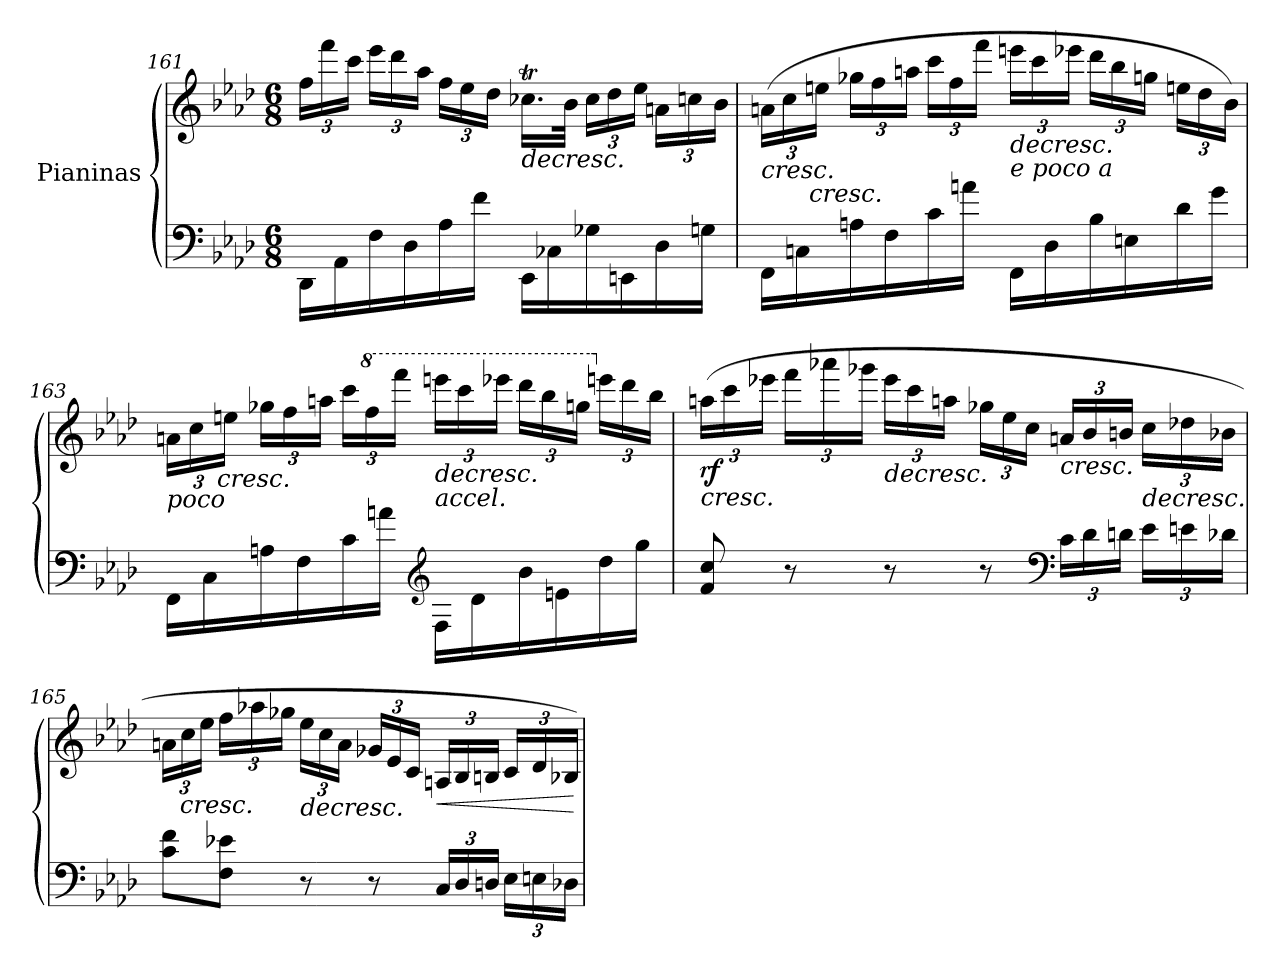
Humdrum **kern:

**kern	**kern	**dynam
*part1	*part1	*part1
*staff2	*staff1	*staff1/2
*I"Pianinas	*	*
!!LO:PB:g=z
*clefF4	*clefG2	*
*k[b-e-a-d-]	*k[b-e-a-d-]	*
*M6/8	*M6/8	*
*	*Xbrackettup	*
=161	=161	=161
16DD-\LL	24ff\LL	.
.	24fff\	.
16AA-\	.	.
.	24ccc\JJ	.
16F\	24eee-\LL	.
.	24ddd-\	.
16D-\	.	.
.	24aa-\JJ	.
16A-\	24ff\LL	.
.	24ee-\	.
16f\JJ	.	.
.	24dd-\JJ	.
!	!	!LO:HP:b
16EE-\LL	16.cc-XT\LL	>
16C-X\	.	.
.	32b-\JJk	.
16G-X\	24cc-\LL	.
.	24dd-\	.
16EEn\	.	.
.	24ee-\JJ	.
16D-\	24an\LL	.
.	24ccn\	.
16Gn\JJ	.	.
.	24b-\JJ	.
=162	=162	=162
!	!LO:TX:b:i:t=cresc.	!
16FF\LL	(>24an\LL	.
.	24cc\	.
16Cn\	.	.
!	!	!LO:HP:b
.	24een\JJ	<
16An\	24gg-X\LL	.
.	24ff\	.
16F\	.	.
.	24aan\JJ	.
16c\	24ccc\LL	.
.	24ff\	.
16an\JJ	.	.
.	24fff\JJ	.
!	!LO:TX:b:i:t=e      poco      a	!
!	!	!LO:HP:n=1:b
16FF\LL	24eeen\LL	] >
.	24ccc\	.
16D-\	.	.
.	24eee-X\JJ	.
16B-\	24ddd-\LL	.
.	24bb-\	.
16En\	.	.
.	24ggn\JJ	[
16d-\	24een\LL	.
.	24dd-\	.
16g\JJ	.	.
.	24b-\JJ)	.
!!LO:LB:g=z
=163	=163	=163
!	!LO:TX:b:i:t=poco	!
16FF\LL	24an\LL	.
.	24cc\	.
16C\	.	.
!	!	!LO:HP:b
.	24een\JJ	<
16An\	24gg-X\LL	.
.	24ff\	.
16F\	.	.
.	24aan\JJ	.
16c\	24ccc\LL	.
*	*8va	*
.	24fff\	.
16an\JJ	.	.
.	24ffff\JJ	.
*clefG2	*	*
!	!LO:TX:b:i:t=accel.	!
!	!	!LO:HP:n=1:b
16F\LL	24eeeen\LL	] >
.	24cccc\	.
16d-\	.	.
.	24eeee-X\JJ	.
16b-\	24dddd-\LL	.
.	24bbb-\	.
16en\	.	.
.	24ggg\JJ	.
*	*X8va	*
16dd-\	24eeen\LL	[
.	24ddd-\	.
16gg\JJ	.	.
.	24bb-\JJ	.
=164	=164	=164
!	!	!LO:HP:b
!	!	!LO:DY:n=1:b
8f/ 8cc/	(>24aan\LL	< rf
.	24ccc\	.
.	24eee-X\JJ	.
8r	24fff\LL	.
.	24aaa-X\	]
.	24ggg-X\JJ	.
!	!	!LO:HP:b
8r	24eee-\LL	>
.	24ccc\	.
.	24aan\JJ	.
8r	24gg-X\LL	.
.	24ee-\	[
.	24cc\JJ	.
*clefF4	*	*
*Xbrackettup	*	*
!	!	!LO:HP:b
24c\LL	24an/LL	<
24d-\	24b-/	.
24dn\JJ	24bn/JJ	.
!	!	!LO:HP:n=1:b
24e-\LL	24cc\LL	] >
24en\	24dd-X\	.
24d-X\JJ	24b-X\JJ	.
.	.	[
!!LO:LB:g=z
=165	=165	=165
8c\ 8f\L	24an\LL	.
!	!	!LO:HP:b
.	24cc\	<
.	24ee-\JJ	.
8F\ 8e-X\J	24ff\LL	.
.	24aa-X\	.
.	24gg-X\JJ	.
!	!	!LO:HP:n=1:b
8r	24ee-\LL	] >
.	24cc\	.
.	24a\JJ	.
8r	24g-X/LL	.
.	24e-/	.
.	24c/JJ	[
!	!	!LO:HP:b
24C/LL	24An/LL	<
24D-/	24B-/	.
24Dn/JJ	24Bn/JJ	.
24E-\LL	24c/LL	]
24En\	24d-/	.
24D-X\JJ	24B-X/JJ)	.
.	.	[
=	=	=
*-	*-	*-
